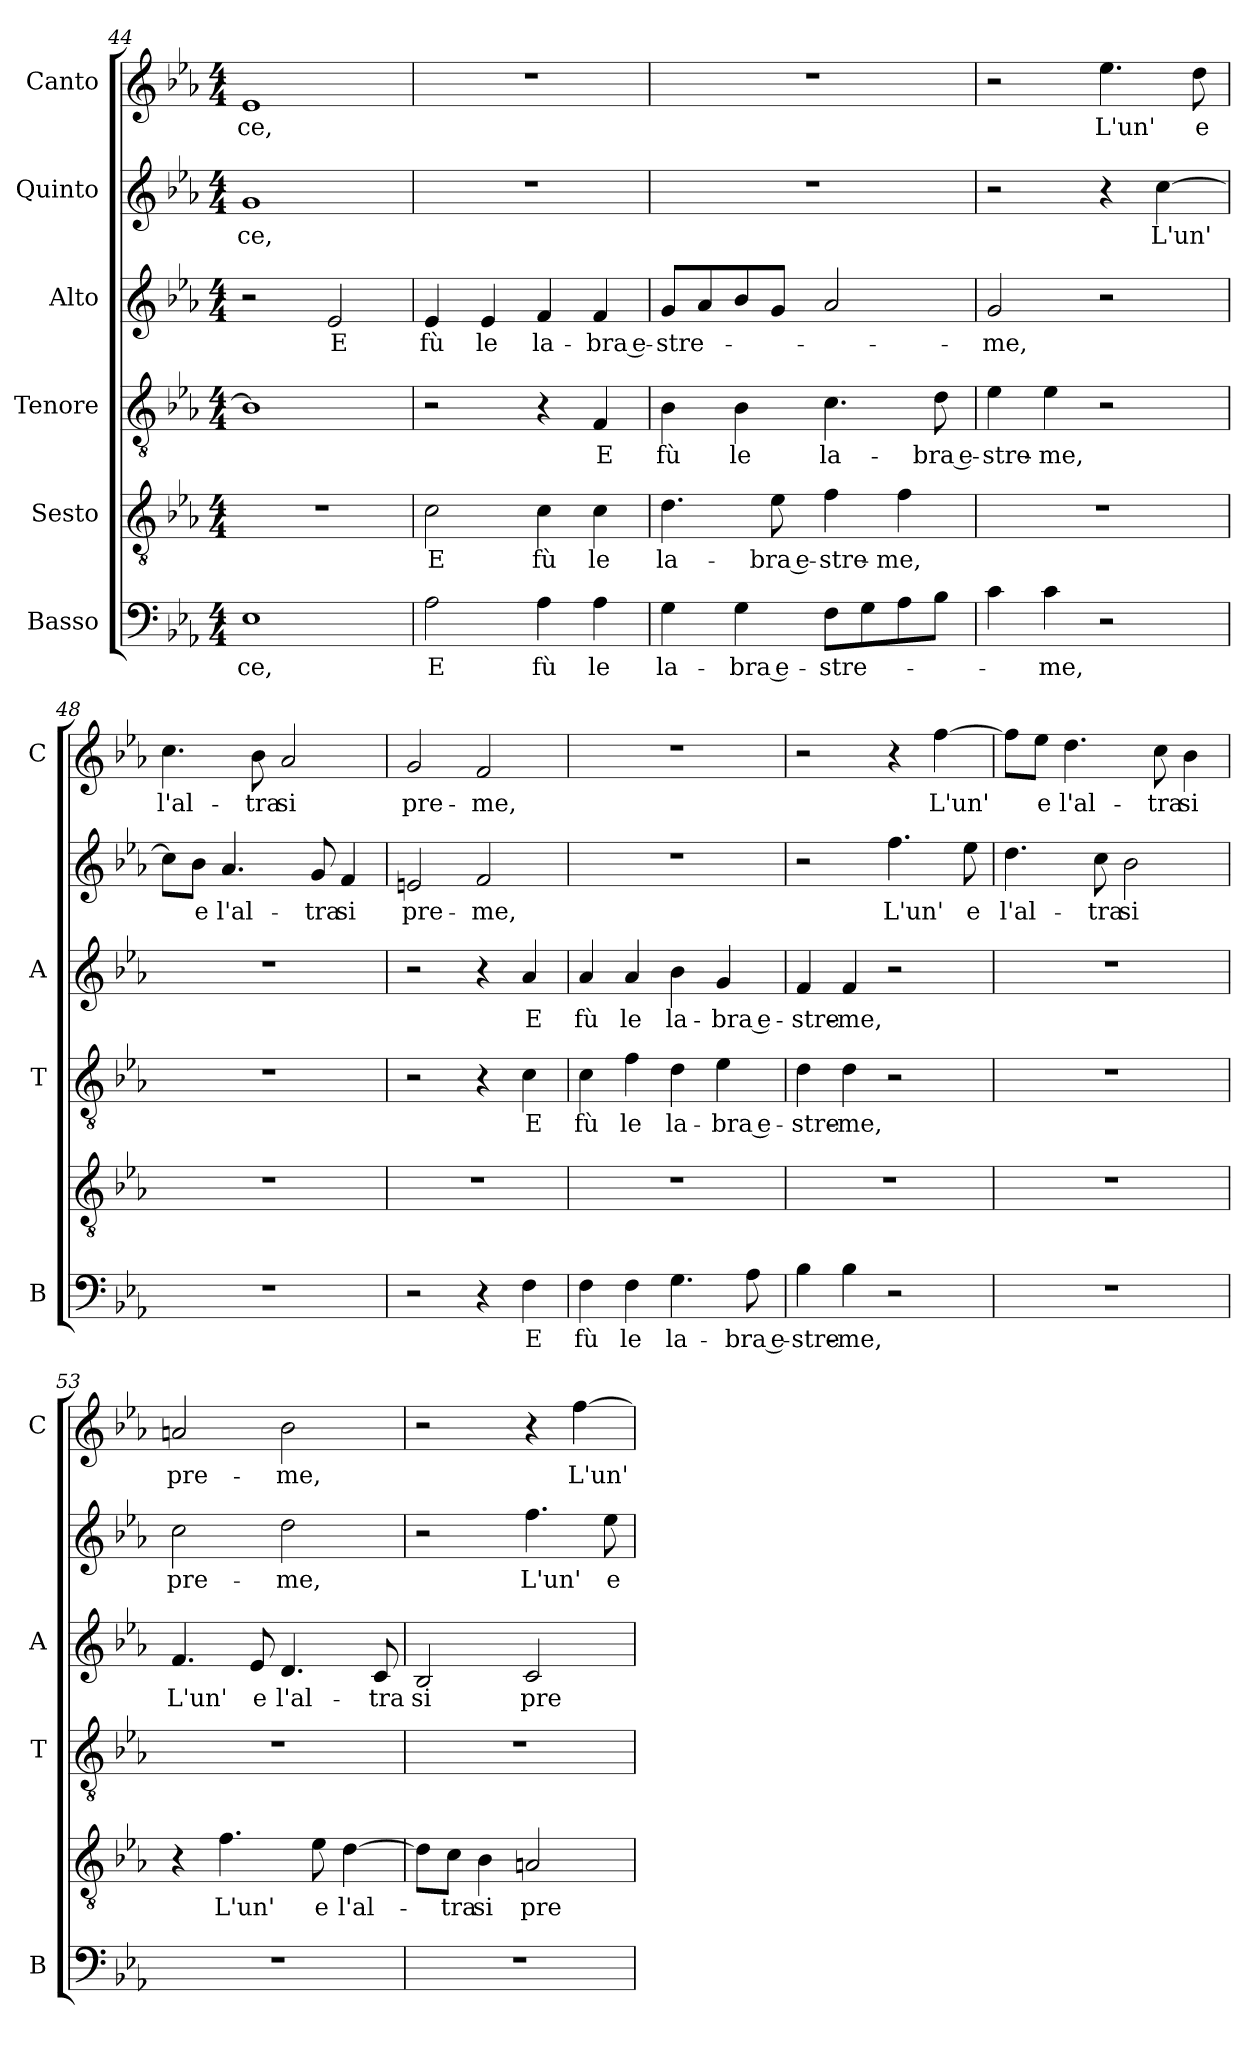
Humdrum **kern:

**kern	**text	**kern	**text	**kern	**text	**kern	**text	**kern	**text	**kern	**text
*part6	*part6	*part5	*part5	*part4	*part4	*part3	*part3	*part2	*part2	*part1	*part1
*staff6	*staff6	*staff5	*staff5	*staff4	*staff4	*staff3	*staff3	*staff2	*staff2	*staff1	*staff1
*I"Basso	*	*I"Sesto	*	*I"Tenore	*	*I"Alto	*	*I"Quinto	*	*I"Canto	*
*I'B	*	*	*	*I'T	*	*I'A	*	*	*	*I'C	*
*clefF4	*	*clefGv2	*	*clefGv2	*	*clefG2	*	*clefG2	*	*clefG2	*
*k[b-e-a-]	*	*k[b-e-a-]	*	*k[b-e-a-]	*	*k[b-e-a-]	*	*k[b-e-a-]	*	*k[b-e-a-]	*
*E-:	*	*E-:	*	*E-:	*	*E-:	*	*E-:	*	*E-:	*
*M4/4	*	*M4/4	*	*M4/4	*	*M4/4	*	*M4/4	*	*M4/4	*
=44	=44	=44	=44	=44	=44	=44	=44	=44	=44	=44	=44
!	!LO:LY:b	!	!	!	!	!	!	!	!LO:LY:b	!	!LO:LY:b
1E-	-ce,	1r	.	1B-]	.	2r	.	1g	-ce,	1e-	-ce,
!	!	!	!	!	!	!	!LO:LY:b	!	!	!	!
.	.	.	.	.	.	2e-/	E	.	.	.	.
=45	=45	=45	=45	=45	=45	=45	=45	=45	=45	=45	=45
!	!LO:LY:b	!	!LO:LY:b	!	!	!	!LO:LY:b	!	!	!	!
2A-\	E	2c\	E	2r	.	4e-/	fù	1r	.	1r	.
!	!	!	!	!	!	!	!LO:LY:b	!	!	!	!
.	.	.	.	.	.	4e-/	le	.	.	.	.
!	!LO:LY:b	!	!LO:LY:b	!	!	!	!LO:LY:b	!	!	!	!
4A-\	fù	4c\	fù	4r	.	4f/	la-	.	.	.	.
!	!LO:LY:b	!	!LO:LY:b	!	!LO:LY:b	!	!LO:LY:b	!	!	!	!
4A-\	le	4c\	le	4F/	E	4f/	-bra e-	.	.	.	.
=46	=46	=46	=46	=46	=46	=46	=46	=46	=46	=46	=46
!	!LO:LY:b	!	!LO:LY:b	!	!LO:LY:b	!	!LO:LY:b	!	!	!	!
4G\	la-	4.d\	la-	4B-\	fù	8g/L	-stre-	1r	.	1r	.
.	.	.	.	.	.	8a-/	.	.	.	.	.
!	!LO:LY:b	!	!	!	!LO:LY:b	!	!	!	!	!	!
4G\	-bra e-	.	.	4B-\	le	8b-/	.	.	.	.	.
!	!	!	!LO:LY:b	!	!	!	!	!	!	!	!
.	.	8e-\	-bra e-	.	.	8g/J	.	.	.	.	.
!	!LO:LY:b	!	!LO:LY:b	!	!LO:LY:b	!	!	!	!	!	!
8F\L	-stre-	4f\	-stre-	4.c\	la-	2a-/	.	.	.	.	.
8G\	.	.	.	.	.	.	.	.	.	.	.
!	!	!	!LO:LY:b	!	!	!	!	!	!	!	!
8A-\	.	4f\	-me,	.	.	.	.	.	.	.	.
!	!	!	!	!	!LO:LY:b	!	!	!	!	!	!
8B-\J	.	.	.	8d\	-bra e-	.	.	.	.	.	.
=47	=47	=47	=47	=47	=47	=47	=47	=47	=47	=47	=47
!	!	!	!	!	!LO:LY:b	!	!LO:LY:b	!	!	!	!
4c\	.	1r	.	4e-\	-stre-	2g/	-me,	2r	.	2r	.
!	!LO:LY:b	!	!	!	!LO:LY:b	!	!	!	!	!	!
4c\	-me,	.	.	4e-\	-me,	.	.	.	.	.	.
!	!	!	!	!	!	!	!	!	!	!	!LO:LY:b
2r	.	.	.	2r	.	2r	.	4r	.	4.ee-\	L'un'
!	!	!	!	!	!	!	!	!	!LO:LY:b	!	!
.	.	.	.	.	.	.	.	[4cc\	L'un'	.	.
!	!	!	!	!	!	!	!	!	!	!	!LO:LY:b
.	.	.	.	.	.	.	.	.	.	8dd\	e
=48	=48	=48	=48	=48	=48	=48	=48	=48	=48	=48	=48
!	!	!	!	!	!	!	!	!	!	!	!LO:LY:b
1r	.	1r	.	1r	.	1r	.	8cc\L]	.	4.cc\	l'al-
!	!	!	!	!	!	!	!	!	!LO:LY:b	!	!
.	.	.	.	.	.	.	.	8b-\J	e	.	.
!	!	!	!	!	!	!	!	!	!LO:LY:b	!	!
.	.	.	.	.	.	.	.	4.a-/	l'al-	.	.
!	!	!	!	!	!	!	!	!	!	!	!LO:LY:b
.	.	.	.	.	.	.	.	.	.	8b-\	-tra
!	!	!	!	!	!	!	!	!	!	!	!LO:LY:b
.	.	.	.	.	.	.	.	.	.	2a-/	si
!	!	!	!	!	!	!	!	!	!LO:LY:b	!	!
.	.	.	.	.	.	.	.	8g/	-tra	.	.
!	!	!	!	!	!	!	!	!	!LO:LY:b	!	!
.	.	.	.	.	.	.	.	4f/	si	.	.
=49	=49	=49	=49	=49	=49	=49	=49	=49	=49	=49	=49
!	!	!	!	!	!	!	!	!	!LO:LY:b	!	!LO:LY:b
2r	.	1r	.	2r	.	2r	.	2en/	pre-	2g/	pre-
!	!	!	!	!	!	!	!	!	!LO:LY:b	!	!LO:LY:b
4r	.	.	.	4r	.	4r	.	2f/	-me,	2f/	-me,
!	!LO:LY:b	!	!	!	!LO:LY:b	!	!LO:LY:b	!	!	!	!
4F\	E	.	.	4c\	E	4a-/	E	.	.	.	.
!!LO:LB:g=z
=50	=50	=50	=50	=50	=50	=50	=50	=50	=50	=50	=50
!	!LO:LY:b	!	!	!	!LO:LY:b	!	!LO:LY:b	!	!	!	!
4F\	fù	1r	.	4c\	fù	4a-/	fù	1r	.	1r	.
!	!LO:LY:b	!	!	!	!LO:LY:b	!	!LO:LY:b	!	!	!	!
4F\	le	.	.	4f\	le	4a-/	le	.	.	.	.
!	!LO:LY:b	!	!	!	!LO:LY:b	!	!LO:LY:b	!	!	!	!
4.G\	la-	.	.	4d\	la-	4b-\	-la-	.	.	.	.
!	!	!	!	!	!LO:LY:b	!	!LO:LY:b	!	!	!	!
.	.	.	.	4e-\	-bra e-	4g/	-bra e-	.	.	.	.
!	!LO:LY:b	!	!	!	!	!	!	!	!	!	!
8A-\	-bra e-	.	.	.	.	.	.	.	.	.	.
=51	=51	=51	=51	=51	=51	=51	=51	=51	=51	=51	=51
!	!LO:LY:b	!	!	!	!LO:LY:b	!	!LO:LY:b	!	!	!	!
4B-\	-stre-	1r	.	4d\	-stre-	4f/	-stre-	2r	.	2r	.
!	!LO:LY:b	!	!	!	!LO:LY:b	!	!LO:LY:b	!	!	!	!
4B-\	-me,	.	.	4d\	-me,	4f/	me,	.	.	.	.
!	!	!	!	!	!	!	!	!	!LO:LY:b	!	!
2r	.	.	.	2r	.	2r	.	4.ff\	L'un'	4r	.
!	!	!	!	!	!	!	!	!	!	!	!LO:LY:b
.	.	.	.	.	.	.	.	.	.	[4ff\	L'un'
!	!	!	!	!	!	!	!	!	!LO:LY:b	!	!
.	.	.	.	.	.	.	.	8ee-\	e	.	.
=52	=52	=52	=52	=52	=52	=52	=52	=52	=52	=52	=52
!	!	!	!	!	!	!	!	!	!LO:LY:b	!	!
1r	.	1r	.	1r	.	1r	.	4.dd\	l'al-	8ff\L]	.
!	!	!	!	!	!	!	!	!	!	!	!LO:LY:b
.	.	.	.	.	.	.	.	.	.	8ee-\J	e
!	!	!	!	!	!	!	!	!	!	!	!LO:LY:b
.	.	.	.	.	.	.	.	.	.	4.dd\	l'al-
!	!	!	!	!	!	!	!	!	!LO:LY:b	!	!
.	.	.	.	.	.	.	.	8cc\	-tra	.	.
!	!	!	!	!	!	!	!	!	!LO:LY:b	!	!
.	.	.	.	.	.	.	.	2b-\	si	.	.
!	!	!	!	!	!	!	!	!	!	!	!LO:LY:b
.	.	.	.	.	.	.	.	.	.	8cc\	-tra
!	!	!	!	!	!	!	!	!	!	!	!LO:LY:b
.	.	.	.	.	.	.	.	.	.	4b-\	si
=53	=53	=53	=53	=53	=53	=53	=53	=53	=53	=53	=53
!	!	!	!	!	!	!	!LO:LY:b	!	!LO:LY:b	!	!LO:LY:b
1r	.	4r	.	1r	.	4.f/	L'un'	2cc\	pre-	2an/	pre-
!	!	!	!LO:LY:b	!	!	!	!	!	!	!	!
.	.	4.f\	L'un'	.	.	.	.	.	.	.	.
!	!	!	!	!	!	!	!LO:LY:b	!	!	!	!
.	.	.	.	.	.	8e-/	e	.	.	.	.
!	!	!	!	!	!	!	!LO:LY:b	!	!LO:LY:b	!	!LO:LY:b
.	.	.	.	.	.	4.d/	l'al-	2dd\	-me,	2b-\	-me,
!	!	!	!LO:LY:b	!	!	!	!	!	!	!	!
.	.	8e-\	e	.	.	.	.	.	.	.	.
!	!	!	!LO:LY:b	!	!	!	!	!	!	!	!
.	.	[4d\	l'al-	.	.	.	.	.	.	.	.
!	!	!	!	!	!	!	!LO:LY:b	!	!	!	!
.	.	.	.	.	.	8c/	-tra	.	.	.	.
=54	=54	=54	=54	=54	=54	=54	=54	=54	=54	=54	=54
!	!	!	!	!	!	!	!LO:LY:b	!	!	!	!
1r	.	8d\L]	.	1r	.	2B-/	si	2r	.	2r	.
!	!	!	!LO:LY:b	!	!	!	!	!	!	!	!
.	.	8c\J	-tra	.	.	.	.	.	.	.	.
!	!	!	!LO:LY:b	!	!	!	!	!	!	!	!
.	.	4B-\	si	.	.	.	.	.	.	.	.
!	!	!	!LO:LY:b	!	!	!	!LO:LY:b	!	!LO:LY:b	!	!
.	.	2An/	pre-	.	.	2c/	pre-	4.ff\	L'un'	4r	.
!	!	!	!	!	!	!	!	!	!	!	!LO:LY:b
.	.	.	.	.	.	.	.	.	.	[4ff\	L'un'
!	!	!	!	!	!	!	!	!	!LO:LY:b	!	!
.	.	.	.	.	.	.	.	8ee-\	e	.	.
=	=	=	=	=	=	=	=	=	=	=	=
*-	*-	*-	*-	*-	*-	*-	*-	*-	*-	*-	*-
